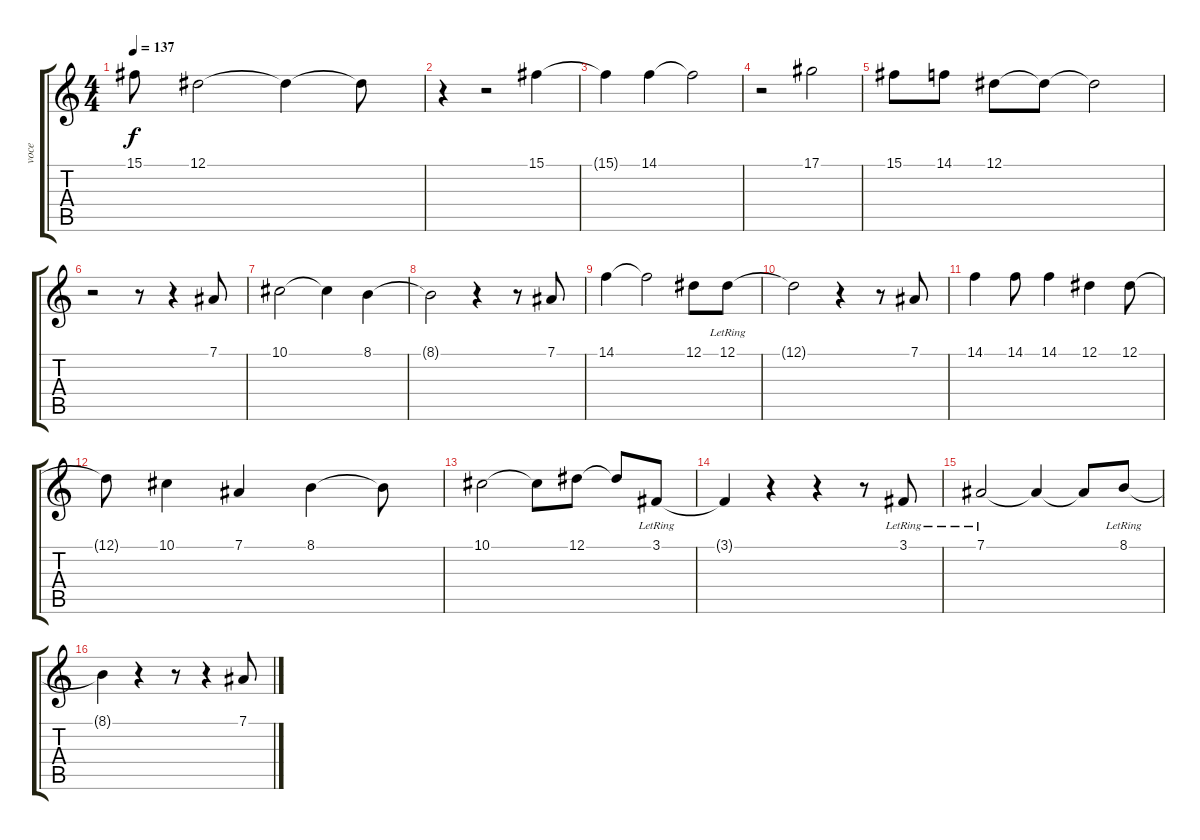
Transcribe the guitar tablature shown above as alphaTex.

\track ("voce" "voce") {instrument panflute}
\staff {score tabs}
\tuning (Eb4 Bb3 Gb3 Db3 Ab2 Eb2) {hide}
\ts (4 4)
\tempo 137
\clef g2
\ks c
15.1{t}.8{dy f} 12.1.2 12.1{t}.4 12.1{t}.8 |
r.4 r.2 15.1.4 |
15.1{t}.4 14.1.4 14.1{t}.2 |
r.2 17.1.2 |
15.1.8 14.1.8 12.1.8 12.1{t}.8 12.1{t}.2 |
r.2 r.8 r.4 7.1.8 |
10.1.2 10.1{t}.4 8.1.4 |
8.1{t}.2 r.4 r.8 7.1.8 |
14.1.4 14.1{t}.2 12.1.8 12.1{lr}.8 |
12.1{t}.2 r.4 r.8 7.1.8 |
14.1.4 14.1.8 14.1.4 12.1.4 12.1.8 |
12.1{t}.8 10.1.4 7.1.4 8.1.4 8.1{t}.8 |
10.1.2 10.1{t}.8 12.1.8 12.1{t}.8 3.1{lr}.8 |
3.1{t}.4 r.4 r.4 r.8 3.1{lr}.8 |
7.1{lr}.2 7.1{t}.4 7.1{t}.8 8.1{lr}.8 |
8.1{t}.4 r.4 r.8 r.4 7.1.8
